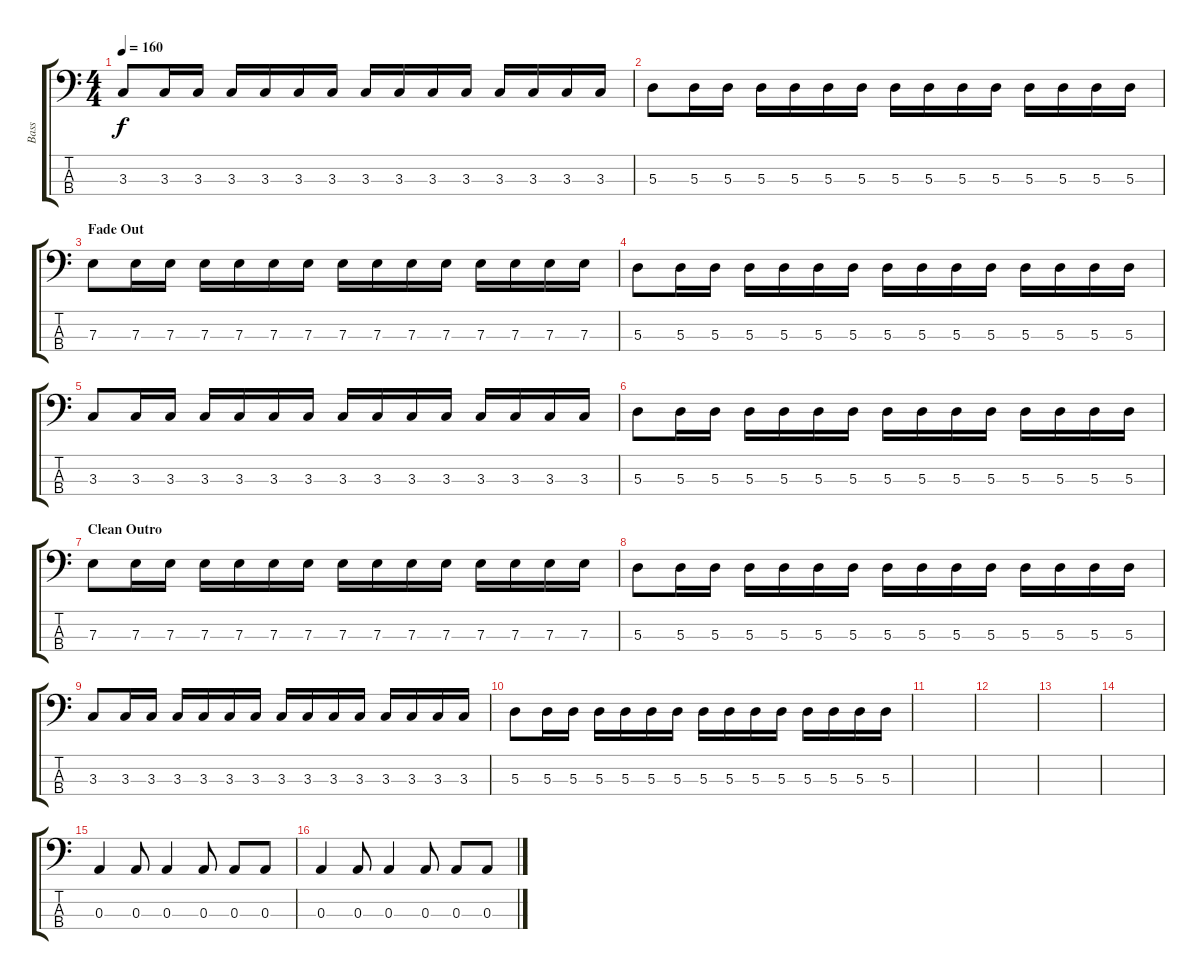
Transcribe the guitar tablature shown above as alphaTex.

\track ("Bass" "Bass") {instrument electricbasspick}
\staff {score tabs}
\tuning (G2 D2 A1 E1) {hide}
\ts (4 4)
\tempo 160
\clef f4
\ks c
3.3.8{dy f} 3.3.16 3.3.16 3.3.16 3.3.16 3.3.16 3.3.16 3.3.16 3.3.16 3.3.16 3.3.16 3.3.16 3.3.16 3.3.16 3.3.16 |
5.3.8 5.3.16 5.3.16 5.3.16 5.3.16 5.3.16 5.3.16 5.3.16 5.3.16 5.3.16 5.3.16 5.3.16 5.3.16 5.3.16 5.3.16 |
\section ("" "Fade Out")
7.3.8{volume 11} 7.3.16 7.3.16 7.3.16 7.3.16 7.3.16 7.3.16 7.3.16 7.3.16 7.3.16 7.3.16 7.3.16 7.3.16 7.3.16 7.3.16 |
5.3.8 5.3.16 5.3.16 5.3.16 5.3.16 5.3.16 5.3.16 5.3.16 5.3.16 5.3.16 5.3.16 5.3.16 5.3.16 5.3.16 5.3.16 |
3.3.8{volume 7} 3.3.16 3.3.16 3.3.16 3.3.16 3.3.16 3.3.16 3.3.16 3.3.16 3.3.16 3.3.16 3.3.16 3.3.16 3.3.16 3.3.16 |
5.3.8 5.3.16 5.3.16 5.3.16 5.3.16 5.3.16 5.3.16 5.3.16 5.3.16 5.3.16 5.3.16 5.3.16 5.3.16 5.3.16 5.3.16 |
\section ("" "Clean Outro")
7.3.8{volume 4} 7.3.16 7.3.16 7.3.16 7.3.16 7.3.16 7.3.16 7.3.16 7.3.16 7.3.16 7.3.16 7.3.16 7.3.16 7.3.16 7.3.16 |
5.3.8 5.3.16 5.3.16 5.3.16 5.3.16 5.3.16 5.3.16 5.3.16 5.3.16 5.3.16 5.3.16 5.3.16 5.3.16 5.3.16 5.3.16 |
3.3.8{volume 0} 3.3.16 3.3.16 3.3.16 3.3.16 3.3.16 3.3.16 3.3.16 3.3.16 3.3.16 3.3.16 3.3.16 3.3.16 3.3.16 3.3.16 |
5.3.8 5.3.16 5.3.16 5.3.16 5.3.16 5.3.16 5.3.16 5.3.16 5.3.16 5.3.16 5.3.16 5.3.16 5.3.16 5.3.16 5.3.16 |
|
|
|
|
0.3.4 0.3.8 0.3.4 0.3.8 0.3.8 0.3.8 |
0.3.4 0.3.8 0.3.4 0.3.8 0.3.8 0.3.8
